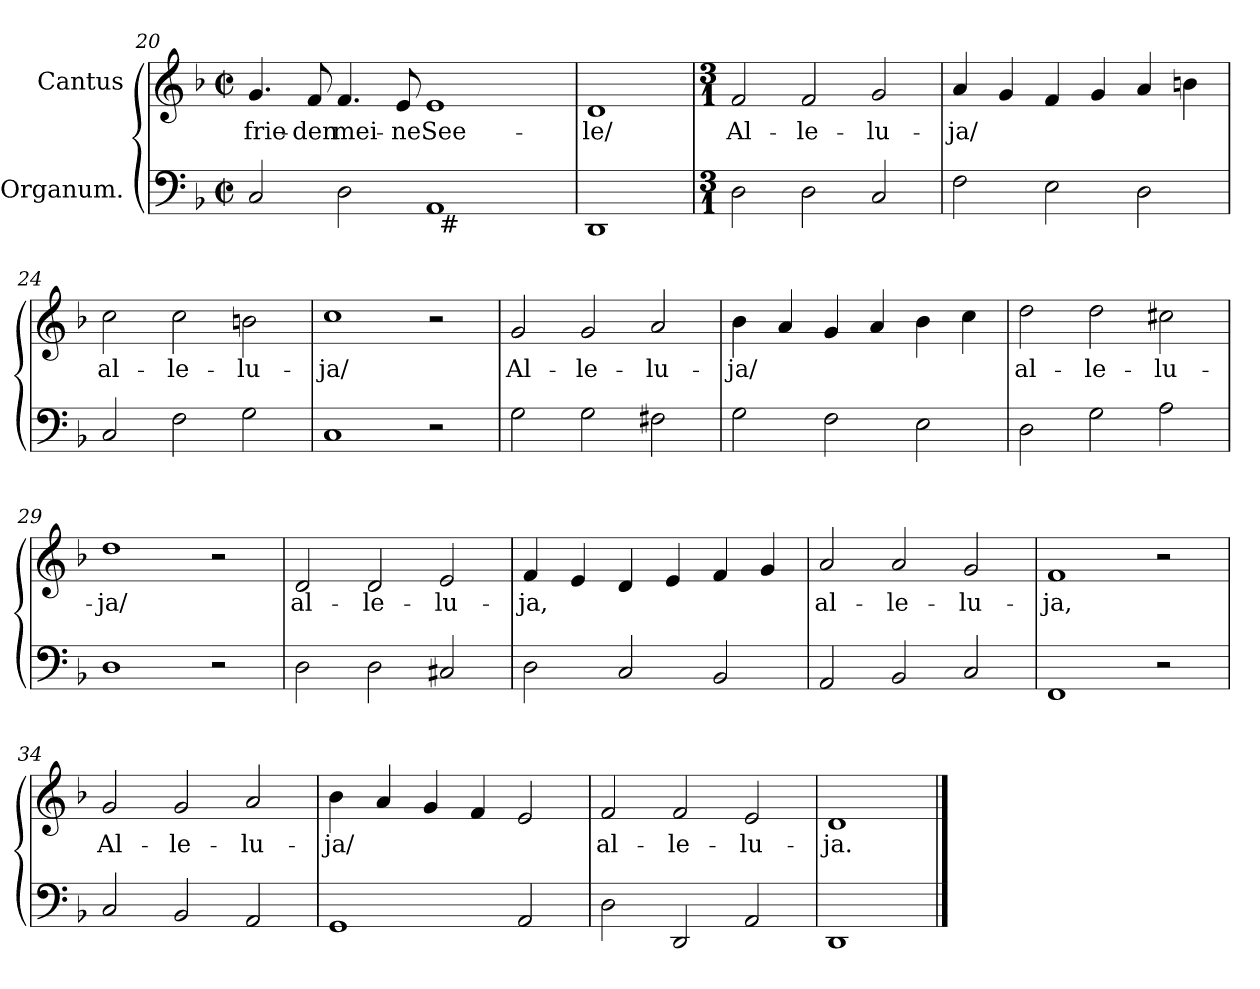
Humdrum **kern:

**kern	**kern	**text
*part2	*part1	*part1
*staff2	*staff1	*staff1
*I"Organum.	*I"Cantus	*
*clefF4	*clefG2	*
*k[b-]	*k[b-]	*
*F:	*F:	*
*M2/2	*M2/2	*
*met(c|)	*met(c|)	*
=20	=20	=20
!	!	!LO:LY:b
*^	*	*
2C/	1ryy	4.g/	-frie-
!	!	!	!LO:LY:b:rj
.	.	8f/	-den
!	!	!	!LO:LY:b
2D\	.	4.f/	mei-
!	!	!	!LO:LY:b:rj
.	.	8e/	-ne
!	!	!	!LO:LY:b
1AA	32ryy	1e	See-
!	!LO:TX:b:t=#	!	!
.	2ryy	.	.
.	4...ryy	.	.
=21	=21	=21	=21
!	!	!	!LO:LY:b
*v	*v	*	*
1DD	1d	-le/
!!LO:LB:g=z
=22	=22	=22
*M3/1	*M3/1	*
!	!	!LO:LY:b
2D\	2f/	Al-
!	!	!LO:LY:b
2D\	2f/	-le-
!	!	!LO:LY:b
2C/	2g/	-lu-
=23	=23	=23
!	!	!LO:LY:b
2F\	4a/	-ja/
.	4g/	.
2E\	4f/	.
.	4g/	.
2D\	4a/	.
.	4bn\	.
=24	=24	=24
!	!	!LO:LY:b
2C/	2cc\	al-
!	!	!LO:LY:b
2F\	2cc\	-le-
!	!	!LO:LY:b
2G\	2bn\	-lu-
=25	=25	=25
!	!	!LO:LY:b
1C	1cc	-ja/
2r	2r	.
=26	=26	=26
!	!	!LO:LY:b
2G\	2g/	Al-
!	!	!LO:LY:b
2G\	2g/	-le-
!	!	!LO:LY:b
2F#X>\	2a/	-lu-
=27	=27	=27
!	!	!LO:LY:b
2G\	4b-\	-ja/
.	4a/	.
2F\	4g/	.
.	4a/	.
2E\	4b-\	.
.	4cc\	.
=28	=28	=28
!	!	!LO:LY:b
2D\	2dd\	al-
!	!	!LO:LY:b
2G\	2dd\	-le-
!	!	!LO:LY:b
2A\	2cc#X\	-lu-
!!LO:PB:g=z
=29	=29	=29
!	!	!LO:LY:b
1D	1dd	-ja/
2r	2r	.
=30	=30	=30
!	!	!LO:LY:b
2D\	2d/	al-
!	!	!LO:LY:b
2D\	2d/	-le-
!	!	!LO:LY:b
2C#X</	2e/	-lu-
=31	=31	=31
!	!	!LO:LY:b
2D\	4f/	-ja,
.	4e/	.
2C/	4d/	.
.	4e/	.
2BB-/	4f/	.
.	4g/	.
=32	=32	=32
!	!	!LO:LY:b
2AA/	2a/	al-
!	!	!LO:LY:b
2BB-/	2a/	-le-
!	!	!LO:LY:b
2C/	2g/	-lu-
=33	=33	=33
!	!	!LO:LY:b
1FF	1f	-ja,
2r	2r	.
=34	=34	=34
!	!	!LO:LY:b
2C/	2g/	Al-
!	!	!LO:LY:b
2BB-</	2g/	-le-
!	!	!LO:LY:b
2AA/	2a/	-lu-
=35	=35	=35
!	!	!LO:LY:b
1GG	4b-\	-ja/
.	4a/	.
.	4g/	.
.	4f/	.
2AA/	2e/	.
=36	=36	=36
!	!	!LO:LY:b
2D\	2f/	al-
!	!	!LO:LY:b
2DD/	2f/	-le-
!	!	!LO:LY:b
2AA/	2e/	-lu-
=37	=37	=37
!	!	!LO:LY:b
1DD	1d	-ja.
==	==	==
*-	*-	*-
